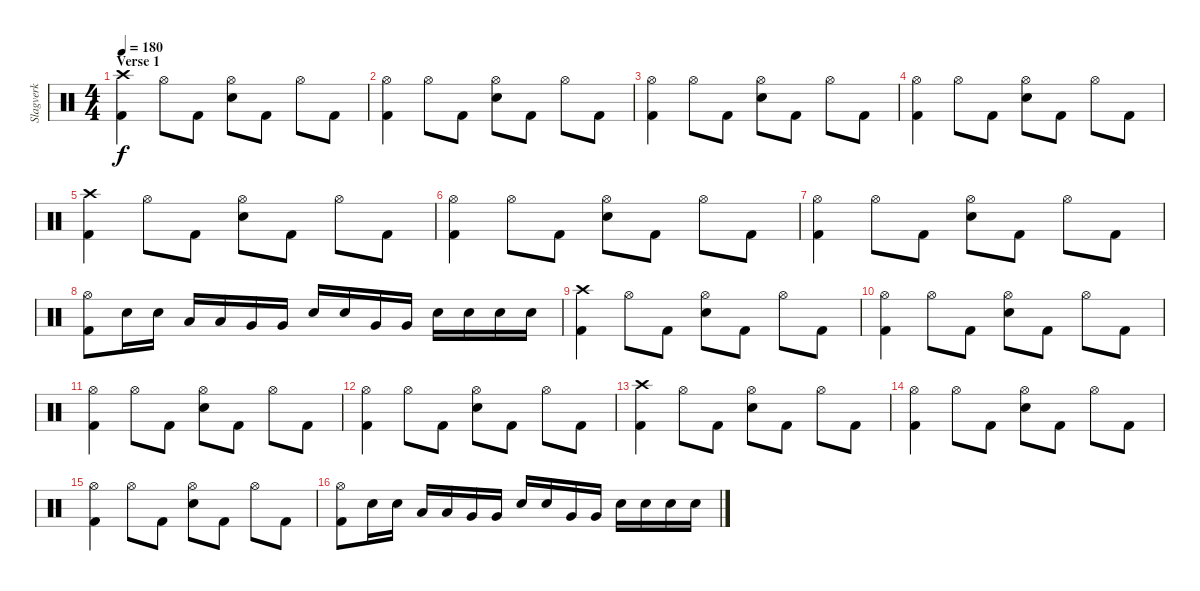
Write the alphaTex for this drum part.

\track ("Slagverk" "Slagverk") {instrument percussion}
\staff {score}
\articulation defaults
\ts (4 4)
\section ("" "Verse 1")
\tempo 180
\clef neutral
\ks c
("Crash high (hit)" "Kick (hit) 2").4{dy f} "Hi-Hat (open)".8 "Kick (hit) 2".8 ("Hi-Hat (open)" "Electric Snare (hit)").8 "Kick (hit) 2".8 "Hi-Hat (open)".8 "Kick (hit) 2".8 |
("Hi-Hat (open)" "Kick (hit) 2").4 "Hi-Hat (open)".8 "Kick (hit) 2".8 ("Hi-Hat (open)" "Electric Snare (hit)").8 "Kick (hit) 2".8 "Hi-Hat (open)".8 "Kick (hit) 2".8 |
("Hi-Hat (open)" "Kick (hit) 2").4 "Hi-Hat (open)".8 "Kick (hit) 2".8 ("Hi-Hat (open)" "Electric Snare (hit)").8 "Kick (hit) 2".8 "Hi-Hat (open)".8 "Kick (hit) 2".8 |
("Hi-Hat (open)" "Kick (hit) 2").4 "Hi-Hat (open)".8 "Kick (hit) 2".8 ("Hi-Hat (open)" "Electric Snare (hit)").8 "Kick (hit) 2".8 "Hi-Hat (open)".8 "Kick (hit) 2".8 |
("Crash high (hit)" "Kick (hit) 2").4 "Hi-Hat (open)".8 "Kick (hit) 2".8 ("Hi-Hat (open)" "Electric Snare (hit)").8 "Kick (hit) 2".8 "Hi-Hat (open)".8 "Kick (hit) 2".8 |
("Hi-Hat (open)" "Kick (hit) 2").4 "Hi-Hat (open)".8 "Kick (hit) 2".8 ("Hi-Hat (open)" "Electric Snare (hit)").8 "Kick (hit) 2".8 "Hi-Hat (open)".8 "Kick (hit) 2".8 |
("Hi-Hat (open)" "Kick (hit) 2").4 "Hi-Hat (open)".8 "Kick (hit) 2".8 ("Hi-Hat (open)" "Electric Snare (hit)").8 "Kick (hit) 2".8 "Hi-Hat (open)".8 "Kick (hit) 2".8 |
("Hi-Hat (open)" "Kick (hit) 2").8 "Electric Snare (hit)".16 "Electric Snare (hit)".16 "Low Tom (hit)".16 "Low Tom (hit)".16 "Very Low Tom (hit)".16 "Very Low Tom (hit)".16 "Electric Snare (hit)".16 "Electric Snare (hit)".16 "Very Low Tom (hit)".16 "Very Low Tom (hit)".16 "Electric Snare (hit)".16 "Electric Snare (hit)".16 "Electric Snare (hit)".16 "Electric Snare (hit)".16 |
("Crash high (hit)" "Kick (hit) 2").4 "Hi-Hat (open)".8 "Kick (hit) 2".8 ("Hi-Hat (open)" "Electric Snare (hit)").8 "Kick (hit) 2".8 "Hi-Hat (open)".8 "Kick (hit) 2".8 |
("Hi-Hat (open)" "Kick (hit) 2").4 "Hi-Hat (open)".8 "Kick (hit) 2".8 ("Hi-Hat (open)" "Electric Snare (hit)").8 "Kick (hit) 2".8 "Hi-Hat (open)".8 "Kick (hit) 2".8 |
("Hi-Hat (open)" "Kick (hit) 2").4 "Hi-Hat (open)".8 "Kick (hit) 2".8 ("Hi-Hat (open)" "Electric Snare (hit)").8 "Kick (hit) 2".8 "Hi-Hat (open)".8 "Kick (hit) 2".8 |
("Hi-Hat (open)" "Kick (hit) 2").4 "Hi-Hat (open)".8 "Kick (hit) 2".8 ("Hi-Hat (open)" "Electric Snare (hit)").8 "Kick (hit) 2".8 "Hi-Hat (open)".8 "Kick (hit) 2".8 |
("Crash high (hit)" "Kick (hit) 2").4 "Hi-Hat (open)".8 "Kick (hit) 2".8 ("Hi-Hat (open)" "Electric Snare (hit)").8 "Kick (hit) 2".8 "Hi-Hat (open)".8 "Kick (hit) 2".8 |
("Hi-Hat (open)" "Kick (hit) 2").4 "Hi-Hat (open)".8 "Kick (hit) 2".8 ("Hi-Hat (open)" "Electric Snare (hit)").8 "Kick (hit) 2".8 "Hi-Hat (open)".8 "Kick (hit) 2".8 |
("Hi-Hat (open)" "Kick (hit) 2").4 "Hi-Hat (open)".8 "Kick (hit) 2".8 ("Hi-Hat (open)" "Electric Snare (hit)").8 "Kick (hit) 2".8 "Hi-Hat (open)".8 "Kick (hit) 2".8 |
("Hi-Hat (open)" "Kick (hit) 2").8 "Electric Snare (hit)".16 "Electric Snare (hit)".16 "Low Tom (hit)".16 "Low Tom (hit)".16 "Very Low Tom (hit)".16 "Very Low Tom (hit)".16 "Electric Snare (hit)".16 "Electric Snare (hit)".16 "Very Low Tom (hit)".16 "Very Low Tom (hit)".16 "Electric Snare (hit)".16 "Electric Snare (hit)".16 "Electric Snare (hit)".16 "Electric Snare (hit)".16
